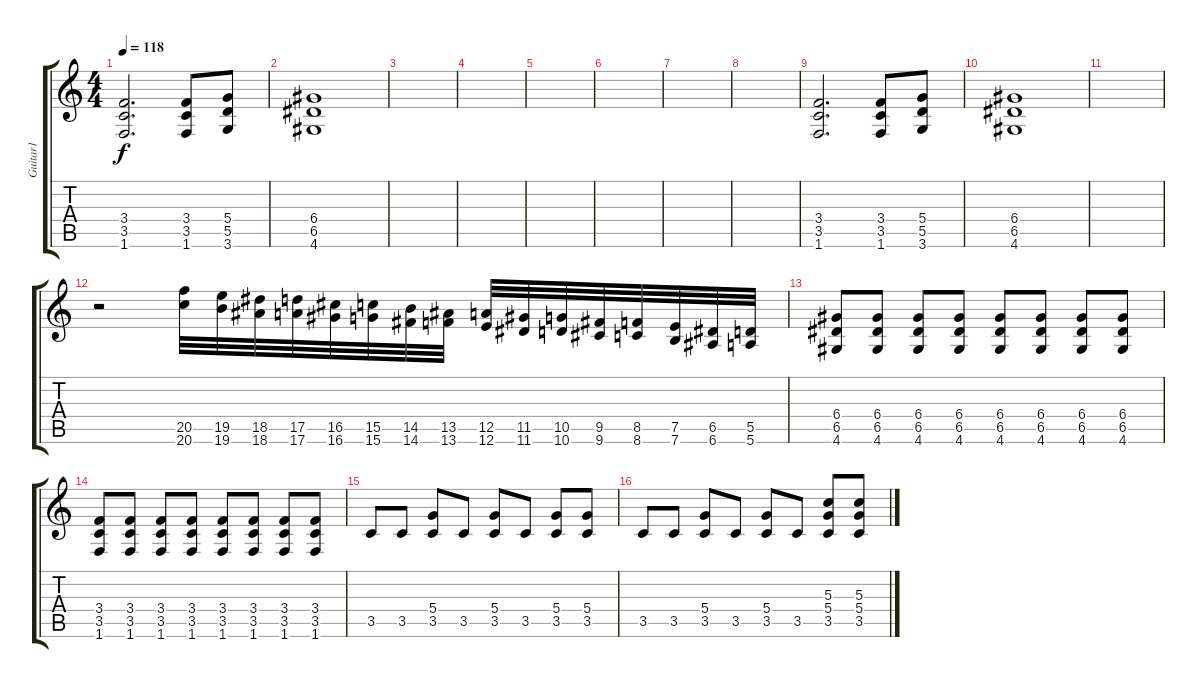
\track ("Guitar1" "Guitar1") {instrument overdrivenguitar}
\staff {score tabs}
\tuning (E4 B3 G3 D3 A2 E2) {hide}
\ts (4 4)
\tempo 118
\clef g2
\ks c
(3.4 3.5 1.6).2{d dy f} (3.4 3.5 1.6).8 (5.4 5.5 3.6).8 |
(6.4 6.5 4.6).1 |
|
|
|
|
|
|
(3.4 3.5 1.6).2{d} (3.4 3.5 1.6).8 (5.4 5.5 3.6).8 |
(6.4 6.5 4.6).1 |
|
r.2 (20.5 20.6).32 (19.5 19.6).32 (18.5 18.6).32 (17.5 17.6).32 (16.5 16.6).32 (15.5 15.6).32 (14.5 14.6).32 (13.5 13.6).32 (12.5 12.6).32 (11.5 11.6).32 (10.5 10.6).32 (9.5 9.6).32 (8.5 8.6).32 (7.5 7.6).32 (6.5 6.6).32 (5.5 5.6).32 |
(6.4 6.5 4.6).8 (6.4 6.5 4.6).8 (6.4 6.5 4.6).8 (6.4 6.5 4.6).8 (6.4 6.5 4.6).8 (6.4 6.5 4.6).8 (6.4 6.5 4.6).8 (6.4 6.5 4.6).8 |
(3.4 3.5 1.6).8 (3.4 3.5 1.6).8 (3.4 3.5 1.6).8 (3.4 3.5 1.6).8 (3.4 3.5 1.6).8 (3.4 3.5 1.6).8 (3.4 3.5 1.6).8 (3.4 3.5 1.6).8 |
3.5.8 3.5.8 (5.4 3.5).8 3.5.8 (5.4 3.5).8 3.5.8 (5.4 3.5).8 (5.4 3.5).8 |
3.5.8 3.5.8 (5.4 3.5).8 3.5.8 (5.4 3.5).8 3.5.8 (5.3 5.4 3.5).8 (5.3 5.4 3.5).8
